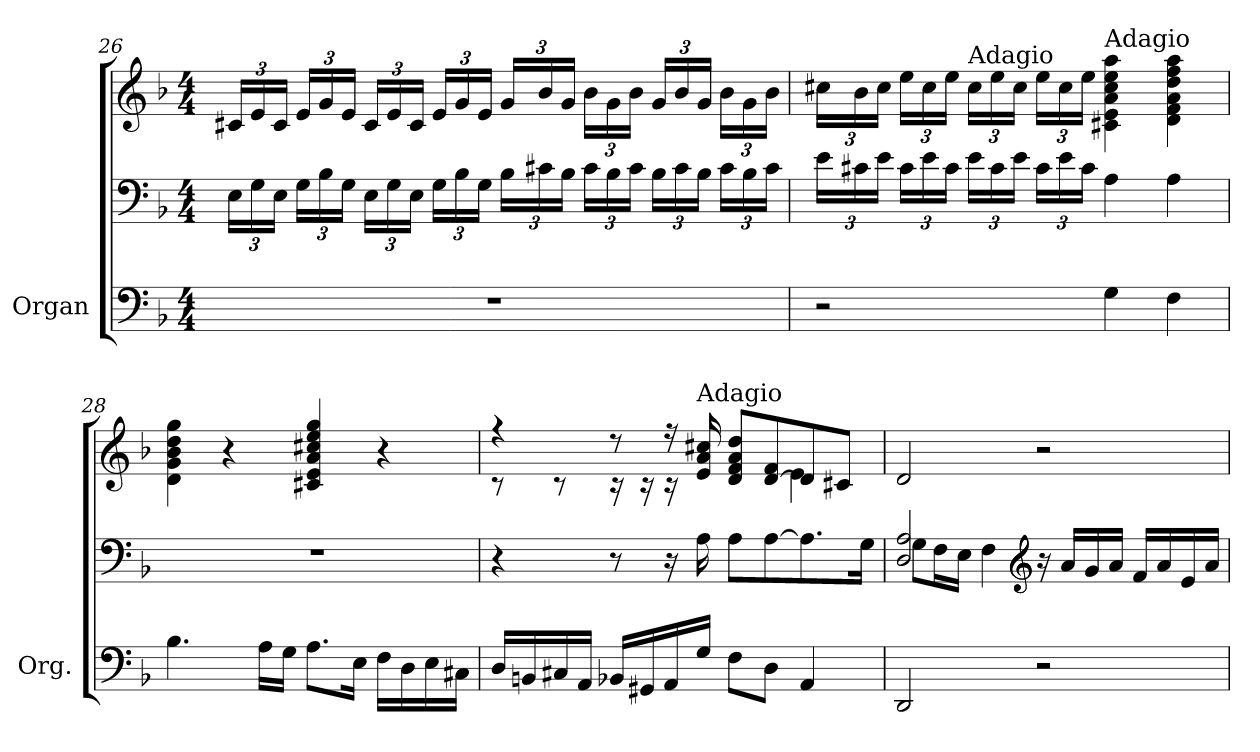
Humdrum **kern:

**kern	**kern	**kern
*part1	*part1	*part1
*staff3	*staff2	*staff1
*I"Organ	*	*
*I'Org.	*	*
!!LO:LB:g=z
*clefF4	*clefF4	*clefG2
*k[b-]	*k[b-]	*k[b-]
*F:	*F:	*F:
*M4/4	*M4/4	*M4/4
*	*Xbrackettup	*Xbrackettup
=26	=26	=26
1r	24E\LL	24c#X/LL
.	24G\	24e/
.	24E\JJ	24c#/JJ
.	24G\LL	24e/LL
.	24B-\	24g/
.	24G\JJ	24e/JJ
.	24E\LL	24c#/LL
.	24G\	24e/
.	24E\JJ	24c#/JJ
.	24G\LL	24e/LL
.	24B-\	24g/
.	24G\JJ	24e/JJ
.	24B-\LL	24g/LL
.	24c#X\	24b-/
.	24B-\JJ	24g/JJ
.	24c#\LL	24b-\LL
.	24B-\	24g\
.	24c#\JJ	24b-\JJ
.	24B-\LL	24g/LL
.	24c#\	24b-/
.	24B-\JJ	24g/JJ
.	24c#\LL	24b-\LL
.	24B-\	24g\
.	24c#\JJ	24b-\JJ
=27	=27	=27
2r	24e\LL	24cc#X\LL
.	24c#X\	24b-\
.	24e\JJ	24cc#\JJ
.	24c#\LL	24ee\LL
.	24e\	24cc#\
.	24c#\JJ	24ee\JJ
!	!	!LO:TX:a:t=Adagio
.	24e\LL	24cc#\LL
.	24c#\	24ee\
.	24e\JJ	24cc#\JJ
.	24c#\LL	24ee\LL
.	24e\	24cc#\
.	24c#\JJ	24ee\JJ
!	!	!LO:TX:a:t=Adagio
4G\	4A\	4c#X\ 4e\ 4a\ 4cc#\ 4ee\ 4aa\
4F\	4A\	4d\ 4f\ 4a\ 4dd\ 4ff\ 4aa\
!!LO:LB:g=z
=28	=28	=28
4.B-\	1r	4d\ 4g\ 4b-\ 4dd\ 4gg\
.	.	4r
16A\LL	.	.
16G\JJ	.	.
8.A\L	.	4c#X/ 4e/ 4a/ 4cc#X/ 4ee/ 4gg/
16E\Jk	.	.
16F\LL	.	4r
16D\	.	.
16E\	.	.
16C#X\JJ	.	.
=29	=29	=29
*	*	*^
16D/LL	4r	4r	8r
16BBn/	.	.	.
16C#X/	.	.	8r
16AA/JJ	.	.	.
16BB-X/LL	8r	8r	16r
16GG#X/	.	.	16r
16AA/	16r	16r	16r
!	!	!LO:TX:a:t=Adagio	!
16G/JJ	16A\	16e/ 16a/ 16cc#X/	16ryy
*	*	*v	*v
8F\L	8A\L	8d/ 8f/ 8a/ 8dd/L
8D\J	[8A\	[8d/ 8f/
*	*	*^
4AA/	8.A\]	8d/]	4e\
.	.	8c#X/J	.
.	16G\Jk	.	.
*	*	*v	*v
=30	=30	=30
*	*^	*
2DD/	2D/ 2A/	8G\L	2d/
.	.	16F\L	.
.	.	16E\JJ	.
.	.	4F\	.
*	*clefG2	*	*
2r	16r	2ryy	2r
.	16a/LL	.	.
.	16g/	.	.
.	16a/JJ	.	.
.	16f/LL	.	.
.	16a/	.	.
.	16e/	.	.
.	16a/JJ	.	.
*	*v	*v	*
=	=	=
*-	*-	*-
